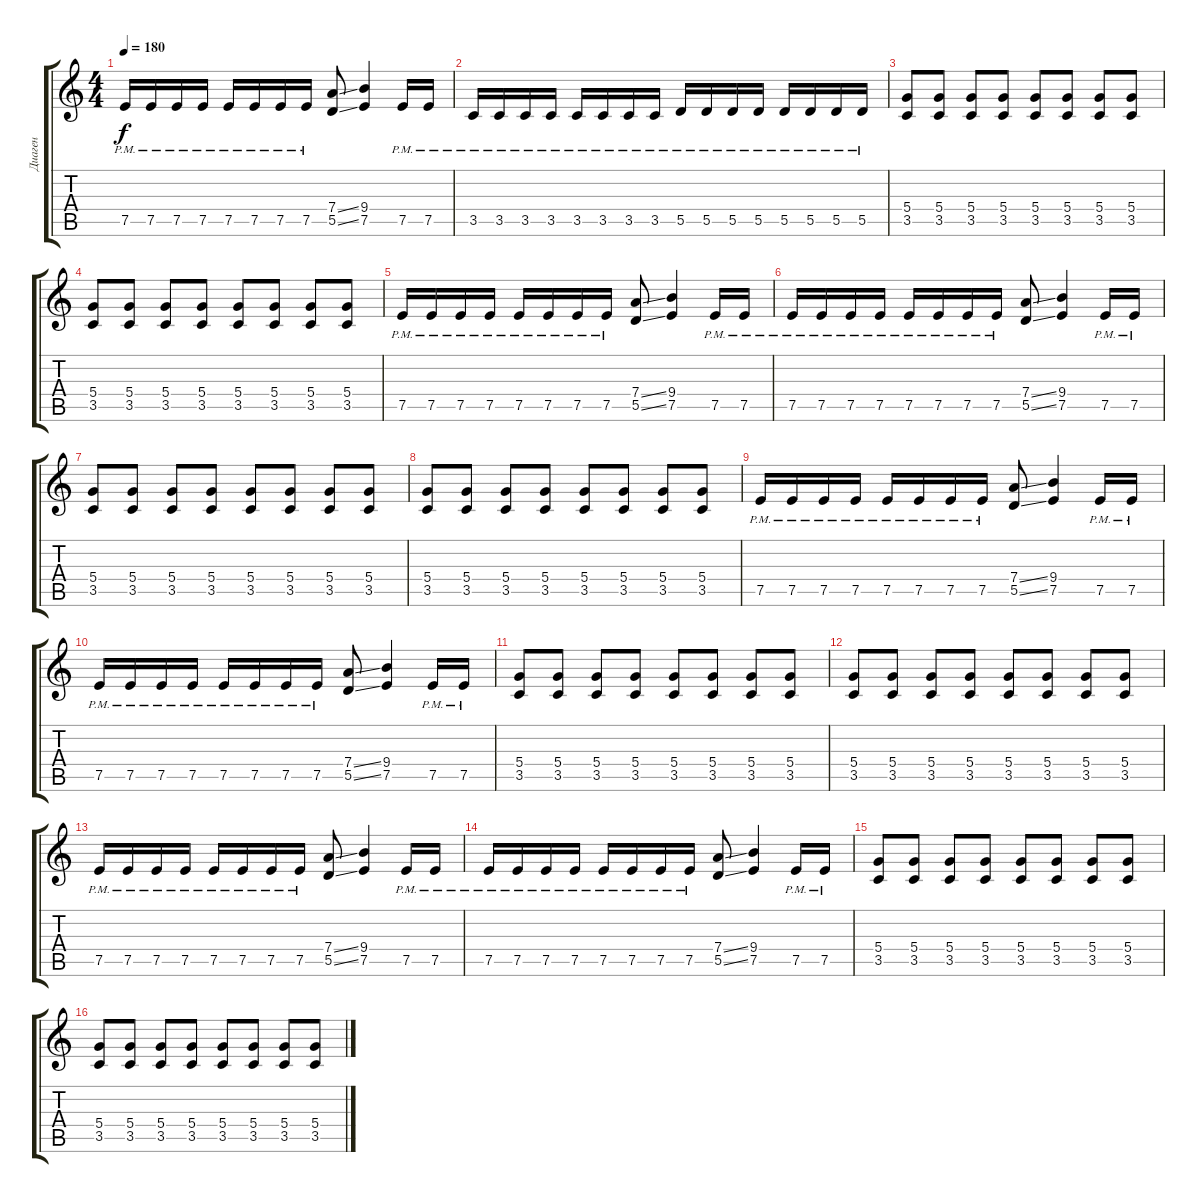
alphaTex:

\track ("Диаген" "Диаген") {instrument overdrivenguitar}
\staff {score tabs}
\tuning (E4 B3 G3 D3 A2 E2) {hide}
\ts (4 4)
\tempo 180
\clef g2
\ks c
7.5{pm}.16{dy f} 7.5{pm}.16 7.5{pm}.16 7.5{pm}.16 7.5{pm}.16 7.5{pm}.16 7.5{pm}.16 7.5{pm}.16 (7.4{ss} 5.5{ss}).8 (9.4 7.5).4 7.5{pm}.16 7.5{pm}.16 |
3.5{pm}.16 3.5{pm}.16 3.5{pm}.16 3.5{pm}.16 3.5{pm}.16 3.5{pm}.16 3.5{pm}.16 3.5{pm}.16 5.5{pm}.16 5.5{pm}.16 5.5{pm}.16 5.5{pm}.16 5.5{pm}.16 5.5{pm}.16 5.5{pm}.16 5.5{pm}.16 |
(5.4 3.5).8 (5.4 3.5).8 (5.4 3.5).8 (5.4 3.5).8 (5.4 3.5).8 (5.4 3.5).8 (5.4 3.5).8 (5.4 3.5).8 |
(5.4 3.5).8 (5.4 3.5).8 (5.4 3.5).8 (5.4 3.5).8 (5.4 3.5).8 (5.4 3.5).8 (5.4 3.5).8 (5.4 3.5).8 |
7.5{pm}.16 7.5{pm}.16 7.5{pm}.16 7.5{pm}.16 7.5{pm}.16 7.5{pm}.16 7.5{pm}.16 7.5{pm}.16 (7.4{ss} 5.5{ss}).8 (9.4 7.5).4 7.5{pm}.16 7.5{pm}.16 |
7.5{pm}.16 7.5{pm}.16 7.5{pm}.16 7.5{pm}.16 7.5{pm}.16 7.5{pm}.16 7.5{pm}.16 7.5{pm}.16 (7.4{ss} 5.5{ss}).8 (9.4 7.5).4 7.5{pm}.16 7.5{pm}.16 |
(5.4 3.5).8 (5.4 3.5).8 (5.4 3.5).8 (5.4 3.5).8 (5.4 3.5).8 (5.4 3.5).8 (5.4 3.5).8 (5.4 3.5).8 |
(5.4 3.5).8 (5.4 3.5).8 (5.4 3.5).8 (5.4 3.5).8 (5.4 3.5).8 (5.4 3.5).8 (5.4 3.5).8 (5.4 3.5).8 |
7.5{pm}.16 7.5{pm}.16 7.5{pm}.16 7.5{pm}.16 7.5{pm}.16 7.5{pm}.16 7.5{pm}.16 7.5{pm}.16 (7.4{ss} 5.5{ss}).8 (9.4 7.5).4 7.5{pm}.16 7.5{pm}.16 |
7.5{pm}.16 7.5{pm}.16 7.5{pm}.16 7.5{pm}.16 7.5{pm}.16 7.5{pm}.16 7.5{pm}.16 7.5{pm}.16 (7.4{ss} 5.5{ss}).8 (9.4 7.5).4 7.5{pm}.16 7.5{pm}.16 |
(5.4 3.5).8 (5.4 3.5).8 (5.4 3.5).8 (5.4 3.5).8 (5.4 3.5).8 (5.4 3.5).8 (5.4 3.5).8 (5.4 3.5).8 |
(5.4 3.5).8 (5.4 3.5).8 (5.4 3.5).8 (5.4 3.5).8 (5.4 3.5).8 (5.4 3.5).8 (5.4 3.5).8 (5.4 3.5).8 |
7.5{pm}.16 7.5{pm}.16 7.5{pm}.16 7.5{pm}.16 7.5{pm}.16 7.5{pm}.16 7.5{pm}.16 7.5{pm}.16 (7.4{ss} 5.5{ss}).8 (9.4 7.5).4 7.5{pm}.16 7.5{pm}.16 |
7.5{pm}.16 7.5{pm}.16 7.5{pm}.16 7.5{pm}.16 7.5{pm}.16 7.5{pm}.16 7.5{pm}.16 7.5{pm}.16 (7.4{ss} 5.5{ss}).8 (9.4 7.5).4 7.5{pm}.16 7.5{pm}.16 |
(5.4 3.5).8 (5.4 3.5).8 (5.4 3.5).8 (5.4 3.5).8 (5.4 3.5).8 (5.4 3.5).8 (5.4 3.5).8 (5.4 3.5).8 |
(5.4 3.5).8 (5.4 3.5).8 (5.4 3.5).8 (5.4 3.5).8 (5.4 3.5).8 (5.4 3.5).8 (5.4 3.5).8 (5.4 3.5).8
